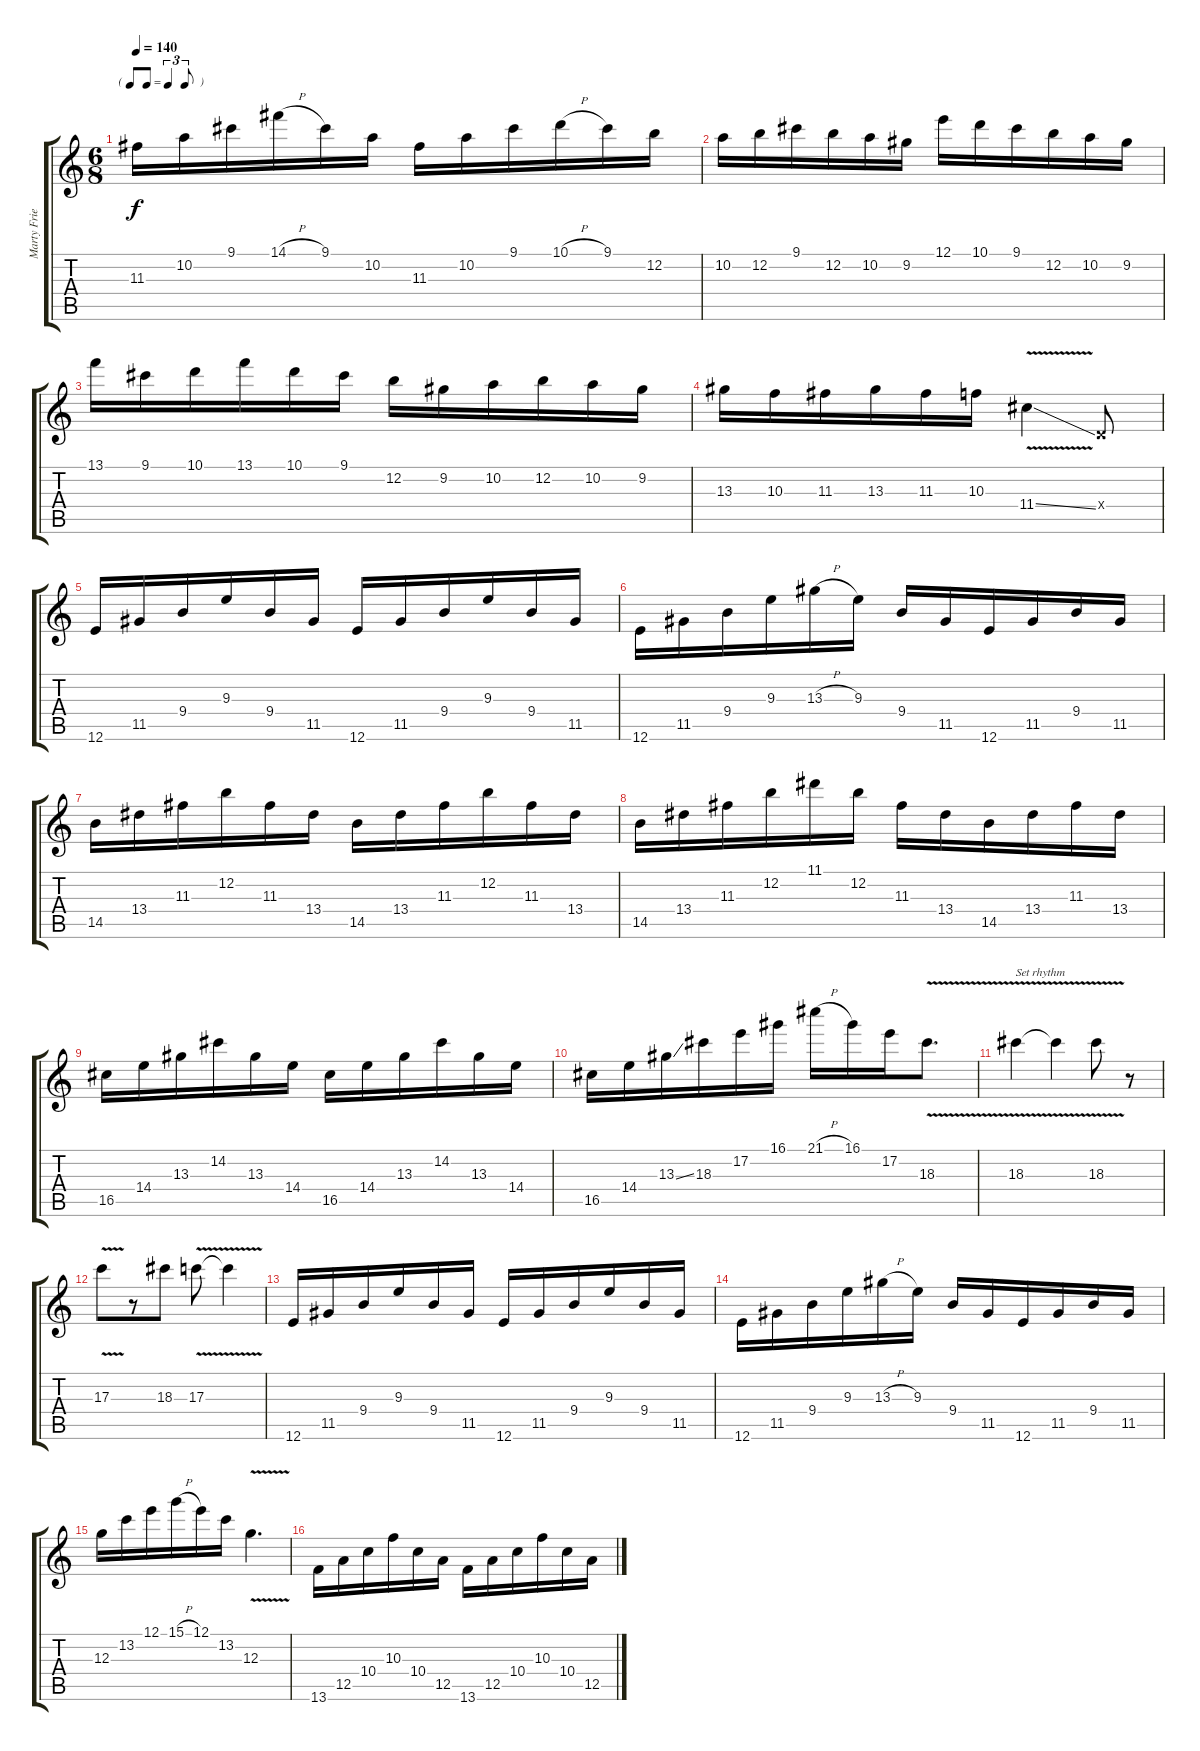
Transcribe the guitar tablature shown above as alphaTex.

\track ("Marty Friedman" "Marty Frie") {instrument distortionguitar}
\staff {score tabs}
\tuning (E4 B3 G3 D3 A2 E2) {hide}
\ts (6 8)
\tf triplet8th
\tempo 140
\clef g2
\ks c
11.3.16{dy f} 10.2.16 9.1.16 14.1{h}.16 9.1.16 10.2.16 11.3.16 10.2.16 9.1.16 10.1{h}.16 9.1.16 12.2.16 |
10.2.16 12.2.16 9.1.16 12.2.16 10.2.16 9.2.16 12.1.16 10.1.16 9.1.16 12.2.16 10.2.16 9.2.16 |
13.1.16 9.1.16 10.1.16 13.1.16 10.1.16 9.1.16 12.2.16 9.2.16 10.2.16 12.2.16 10.2.16 9.2.16 |
13.3.16 10.3.16 11.3.16 13.3.16 11.3.16 10.3.16 11.4{v ss}.4 0.4{x}.8 |
12.6.16 11.5.16 9.4.16 9.3.16 9.4.16 11.5.16 12.6.16 11.5.16 9.4.16 9.3.16 9.4.16 11.5.16 |
12.6.16 11.5.16 9.4.16 9.3.16 13.3{h}.16 9.3.16 9.4.16 11.5.16 12.6.16 11.5.16 9.4.16 11.5.16 |
14.5.16 13.4.16 11.3.16 12.2.16 11.3.16 13.4.16 14.5.16 13.4.16 11.3.16 12.2.16 11.3.16 13.4.16 |
14.5.16 13.4.16 11.3.16 12.2.16 11.1.16 12.2.16 11.3.16 13.4.16 14.5.16 13.4.16 11.3.16 13.4.16 |
16.5.16 14.4.16 13.3.16 14.2.16 13.3.16 14.4.16 16.5.16 14.4.16 13.3.16 14.2.16 13.3.16 14.4.16 |
16.5.16 14.4.16 13.3{ss}.16 18.3.16 17.2.16 16.1.16 21.1{h}.16 16.1.16 17.2.16 18.3{v}.8{d} |
18.3{v}.4{txt "Set rhythm"} 18.3{t}.4 18.3{v}.8 r.8 |
17.3{v}.8 r.8 18.3.8 17.3{v}.8 17.3{t}.4 |
12.6.16 11.5.16 9.4.16 9.3.16 9.4.16 11.5.16 12.6.16 11.5.16 9.4.16 9.3.16 9.4.16 11.5.16 |
12.6.16 11.5.16 9.4.16 9.3.16 13.3{h}.16 9.3.16 9.4.16 11.5.16 12.6.16 11.5.16 9.4.16 11.5.16 |
12.3.16 13.2.16 12.1.16 15.1{h}.16 12.1.16 13.2.16 12.3{v}.4{d} |
13.6.16 12.5.16 10.4.16 10.3.16 10.4.16 12.5.16 13.6.16 12.5.16 10.4.16 10.3.16 10.4.16 12.5.16
